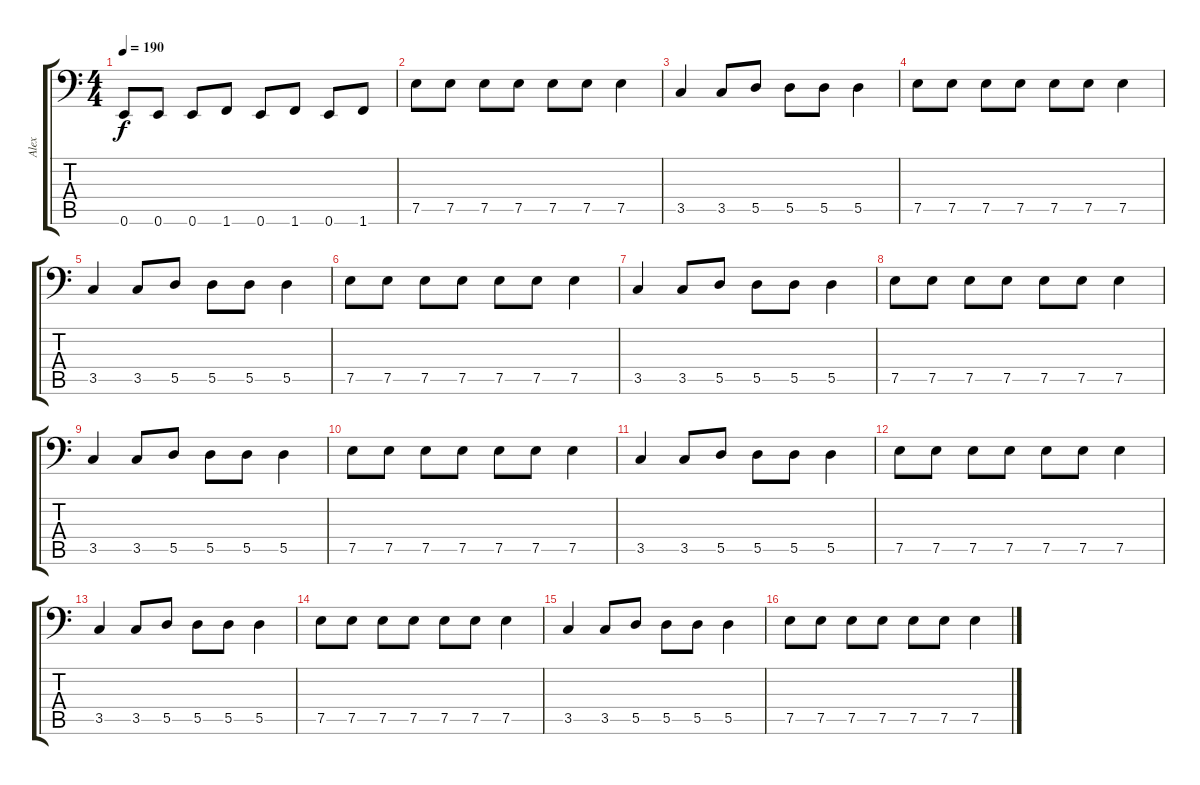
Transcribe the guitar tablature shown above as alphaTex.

\track ("Alex" "Alex") {instrument slapbass2}
\staff {score tabs}
\tuning (E3 B2 G2 D2 A1 E1) {hide}
\ts (4 4)
\tempo 190
\clef f4
\ks c
0.6.8{dy f} 0.6.8 0.6.8 1.6.8 0.6.8 1.6.8 0.6.8 1.6.8 |
7.5.8 7.5.8 7.5.8 7.5.8 7.5.8 7.5.8 7.5.4 |
3.5.4 3.5.8 5.5.8 5.5.8 5.5.8 5.5.4 |
7.5.8 7.5.8 7.5.8 7.5.8 7.5.8 7.5.8 7.5.4 |
3.5.4 3.5.8 5.5.8 5.5.8 5.5.8 5.5.4 |
7.5.8 7.5.8 7.5.8 7.5.8 7.5.8 7.5.8 7.5.4 |
3.5.4 3.5.8 5.5.8 5.5.8 5.5.8 5.5.4 |
7.5.8 7.5.8 7.5.8 7.5.8 7.5.8 7.5.8 7.5.4 |
3.5.4 3.5.8 5.5.8 5.5.8 5.5.8 5.5.4 |
7.5.8 7.5.8 7.5.8 7.5.8 7.5.8 7.5.8 7.5.4 |
3.5.4 3.5.8 5.5.8 5.5.8 5.5.8 5.5.4 |
7.5.8 7.5.8 7.5.8 7.5.8 7.5.8 7.5.8 7.5.4 |
3.5.4 3.5.8 5.5.8 5.5.8 5.5.8 5.5.4 |
7.5.8 7.5.8 7.5.8 7.5.8 7.5.8 7.5.8 7.5.4 |
3.5.4 3.5.8 5.5.8 5.5.8 5.5.8 5.5.4 |
7.5.8 7.5.8 7.5.8 7.5.8 7.5.8 7.5.8 7.5.4
